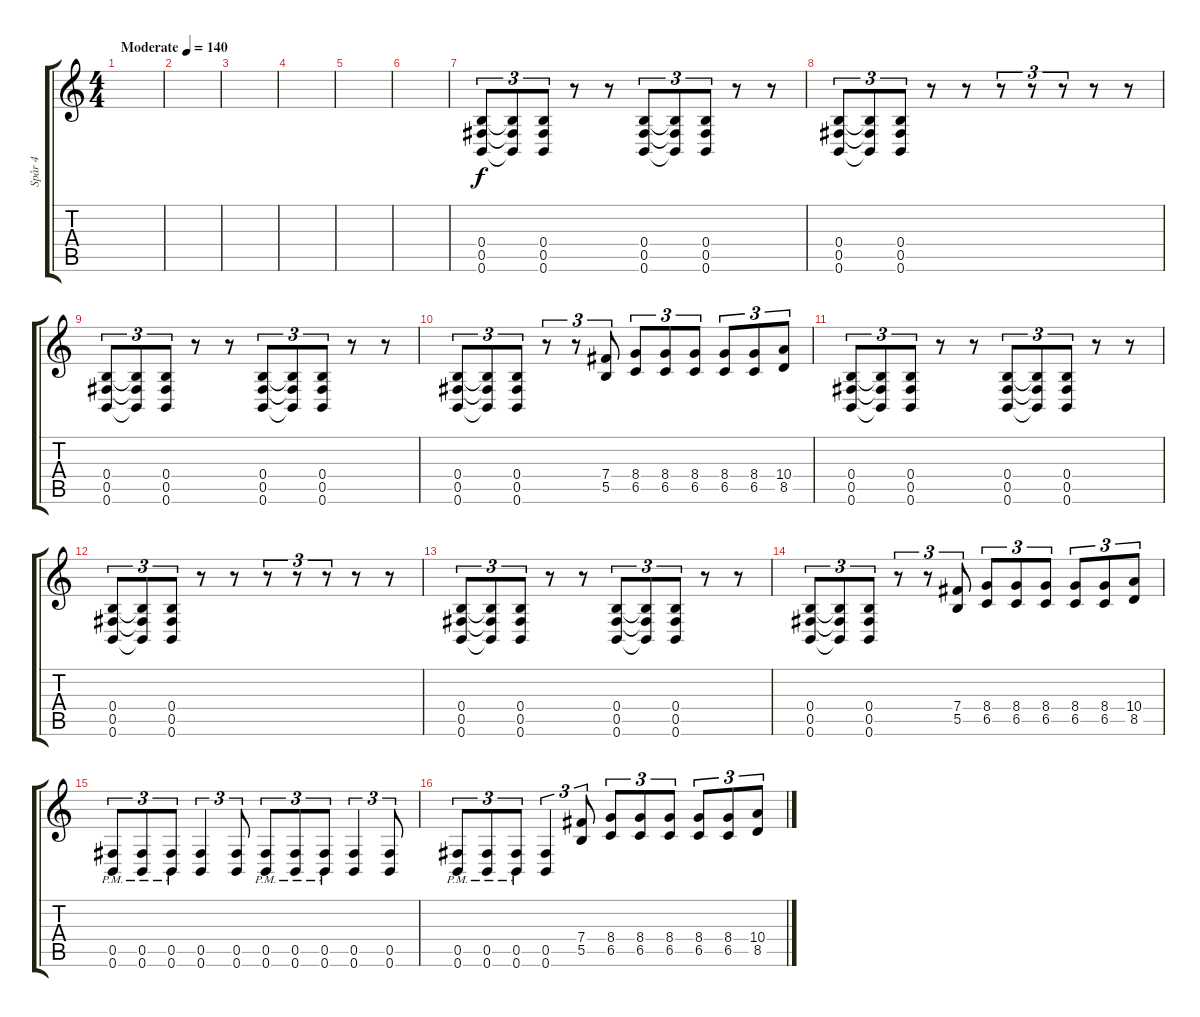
\track ("Spår 4" "Spår 4") {instrument distortionguitar}
\staff {score tabs}
\tuning (Db4 Ab3 E3 B2 Gb2 B1) {hide}
\ts (4 4)
\tempo (140 "Moderate")
\clef g2
\ks c
|
|
|
|
|
|
(0.4 0.5 0.6).8{tu (3 2)} (0.4{t} 0.5{t} 0.6{t}).8{tu (3 2)} (0.4 0.5 0.6).8{tu (3 2)} r.8 r.8 (0.4 0.5 0.6).8{tu (3 2)} (0.4{t} 0.5{t} 0.6{t}).8{tu (3 2)} (0.4 0.5 0.6).8{tu (3 2)} r.8 r.8 |
(0.4 0.5 0.6).8{tu (3 2)} (0.4{t} 0.5{t} 0.6{t}).8{tu (3 2)} (0.4 0.5 0.6).8{tu (3 2)} r.8 r.8 r.8{tu (3 2)} r.8{tu (3 2)} r.8{tu (3 2)} r.8 r.8 |
(0.4 0.5 0.6).8{tu (3 2)} (0.4{t} 0.5{t} 0.6{t}).8{tu (3 2)} (0.4 0.5 0.6).8{tu (3 2)} r.8 r.8 (0.4 0.5 0.6).8{tu (3 2)} (0.4{t} 0.5{t} 0.6{t}).8{tu (3 2)} (0.4 0.5 0.6).8{tu (3 2)} r.8 r.8 |
(0.4 0.5 0.6).8{tu (3 2)} (0.4{t} 0.5{t} 0.6{t}).8{tu (3 2)} (0.4 0.5 0.6).8{tu (3 2)} r.8{tu (3 2)} r.8{tu (3 2)} (7.4 5.5).8{tu (3 2)} (8.4 6.5).8{tu (3 2)} (8.4 6.5).8{tu (3 2)} (8.4 6.5).8{tu (3 2)} (8.4 6.5).8{tu (3 2)} (8.4 6.5).8{tu (3 2)} (10.4 8.5).8{tu (3 2)} |
(0.4 0.5 0.6).8{tu (3 2)} (0.4{t} 0.5{t} 0.6{t}).8{tu (3 2)} (0.4 0.5 0.6).8{tu (3 2)} r.8 r.8 (0.4 0.5 0.6).8{tu (3 2)} (0.4{t} 0.5{t} 0.6{t}).8{tu (3 2)} (0.4 0.5 0.6).8{tu (3 2)} r.8 r.8 |
(0.4 0.5 0.6).8{tu (3 2)} (0.4{t} 0.5{t} 0.6{t}).8{tu (3 2)} (0.4 0.5 0.6).8{tu (3 2)} r.8 r.8 r.8{tu (3 2)} r.8{tu (3 2)} r.8{tu (3 2)} r.8 r.8 |
(0.4 0.5 0.6).8{tu (3 2)} (0.4{t} 0.5{t} 0.6{t}).8{tu (3 2)} (0.4 0.5 0.6).8{tu (3 2)} r.8 r.8 (0.4 0.5 0.6).8{tu (3 2)} (0.4{t} 0.5{t} 0.6{t}).8{tu (3 2)} (0.4 0.5 0.6).8{tu (3 2)} r.8 r.8 |
(0.4 0.5 0.6).8{tu (3 2)} (0.4{t} 0.5{t} 0.6{t}).8{tu (3 2)} (0.4 0.5 0.6).8{tu (3 2)} r.8{tu (3 2)} r.8{tu (3 2)} (7.4 5.5).8{tu (3 2)} (8.4 6.5).8{tu (3 2)} (8.4 6.5).8{tu (3 2)} (8.4 6.5).8{tu (3 2)} (8.4 6.5).8{tu (3 2)} (8.4 6.5).8{tu (3 2)} (10.4 8.5).8{tu (3 2)} |
(0.5{pm} 0.6{pm}).8{tu (3 2)} (0.5{pm} 0.6{pm}).8{tu (3 2)} (0.5{pm} 0.6{pm}).8{tu (3 2)} (0.5 0.6).4{tu (3 2)} (0.5 0.6).8{tu (3 2)} (0.5{pm} 0.6{pm}).8{tu (3 2)} (0.5{pm} 0.6{pm}).8{tu (3 2)} (0.5{pm} 0.6{pm}).8{tu (3 2)} (0.5 0.6).4{tu (3 2)} (0.5 0.6).8{tu (3 2)} |
(0.5{pm} 0.6{pm}).8{tu (3 2)} (0.5{pm} 0.6{pm}).8{tu (3 2)} (0.5{pm} 0.6{pm}).8{tu (3 2)} (0.5 0.6).4{tu (3 2)} (7.4 5.5).8{tu (3 2)} (8.4 6.5).8{tu (3 2)} (8.4 6.5).8{tu (3 2)} (8.4 6.5).8{tu (3 2)} (8.4 6.5).8{tu (3 2)} (8.4 6.5).8{tu (3 2)} (10.4 8.5).8{tu (3 2)}
